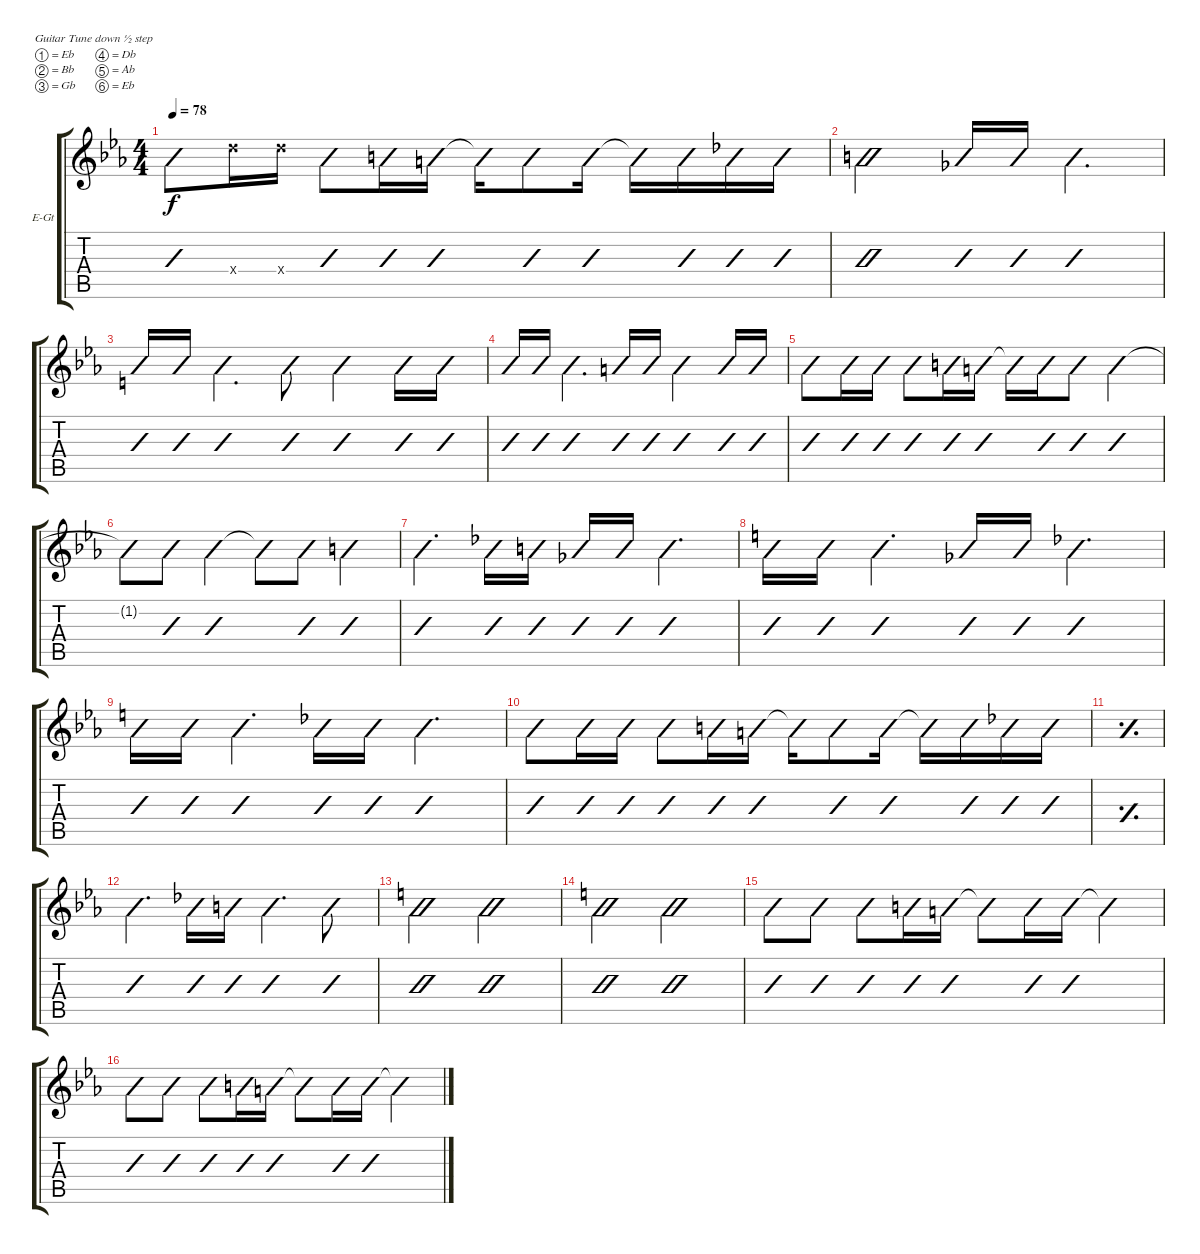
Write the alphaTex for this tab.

\defaultSystemsLayout 4
\bracketExtendMode groupsimilarinstruments
\firstSystemTrackNameOrientation horizontal
\otherSystemsTrackNameOrientation horizontal
\track ("Electric Guitar 6" "E-Gt") {instrument electricguitarclean}
\staff {score tabs}
\tuning (Eb4 Bb3 Gb3 Db3 Ab2 Eb2)
\ts (4 4)
\tempo 78
\clef g2
\ks eb
13.4.8{dy f slashed} 13.4{x}.16 13.4{x}.16 13.4.8{slashed} 15.5{x}.16{slashed} 13.5.16{slashed} 13.5{t}.16{slashed} 13.5.8{slashed} 13.4.16{slashed} 13.4{t}.16{slashed} 13.4.16{slashed} 12.4.16{slashed} 13.5.16{slashed} |
5.3.2{slashed} 5.4{x}.16{slashed} 5.4{x}.16{slashed} 5.4.4{d slashed} |
3.4{x}.16{slashed} 3.4{x}.16{slashed} 3.4.4{d slashed} 8.3{x}.8{slashed} 8.3.4{slashed} 8.3{x}.16{slashed} 8.3{x}.16{slashed} |
6.4{x}.16{slashed} 6.4{x}.16{slashed} 6.4.4{d slashed} 3.3{x}.16{slashed} 3.3{x}.16{slashed} 3.3.4{slashed} 3.3{x}.16{slashed} 3.3{x}.16{slashed} |
13.4.8{slashed} 13.4{x}.16{slashed} 13.4{x}.16{slashed} 13.4.8{slashed} 15.5{x}.16{slashed} 13.5.16{slashed} 13.5{t}.16{slashed} 13.5{x}.16{slashed} 13.4.8{slashed} 1.2.4{slashed} |
1.2{t}.8{slashed} 0.1.8{slashed} 0.1.4{slashed} 0.1{t}.8{slashed} 0.1.8{slashed} 1.2.4{slashed} |
0.1.4{d slashed} 3.2{x}.16{slashed} 1.2{x}.16{slashed} 0.3{x}.16{slashed} 0.3{x}.16{slashed} 3.2.4{d slashed} |
1.1{x}.16{slashed} 1.1{x}.16{slashed} 1.1.4{d slashed} 0.3{x}.16{slashed} 0.3{x}.16{slashed} 3.2.4{d slashed} |
1.1{x}.16{slashed} 1.1{x}.16{slashed} 1.1.4{d slashed} 3.2{x}.16{slashed} 3.2{x}.16{slashed} 3.2.4{d slashed} |
13.4.8{slashed} 13.4{x}.16{slashed} 13.4{x}.16{slashed} 13.4.8{slashed} 15.5{x}.16{slashed} 13.5.16{slashed} 13.5{t}.16{slashed} 13.5.8{slashed} 13.4.16{slashed} 13.4{t}.16{slashed} 13.4.16{slashed} 12.4.16{slashed} 13.5.16{slashed} |
\simile simple
|
\simile none
4.2.4{d slashed} 3.2{x}.16{slashed} 1.2{x}.16{slashed} 3.2.4{d slashed} 1.2.8{slashed} |
1.1.2{slashed} 4.2.2{slashed} |
1.1.2{slashed} 4.2.2{slashed} |
4.2{x}.8{slashed} 4.2.8{slashed} 4.2.8{slashed} 5.3{x}.16{slashed} 3.3.16{slashed} 3.3{t}.8{slashed} 4.2{x}.16{slashed} 5.3.16{slashed} 5.3{t}.4{slashed} |
4.2.8{slashed} 4.2.8{slashed} 4.2.8{slashed} 5.3{x}.16{slashed} 3.3.16{slashed} 3.3{t}.8{slashed} 4.2{x}.16{slashed} 5.3.16{slashed} 5.3{t}.4{slashed}
